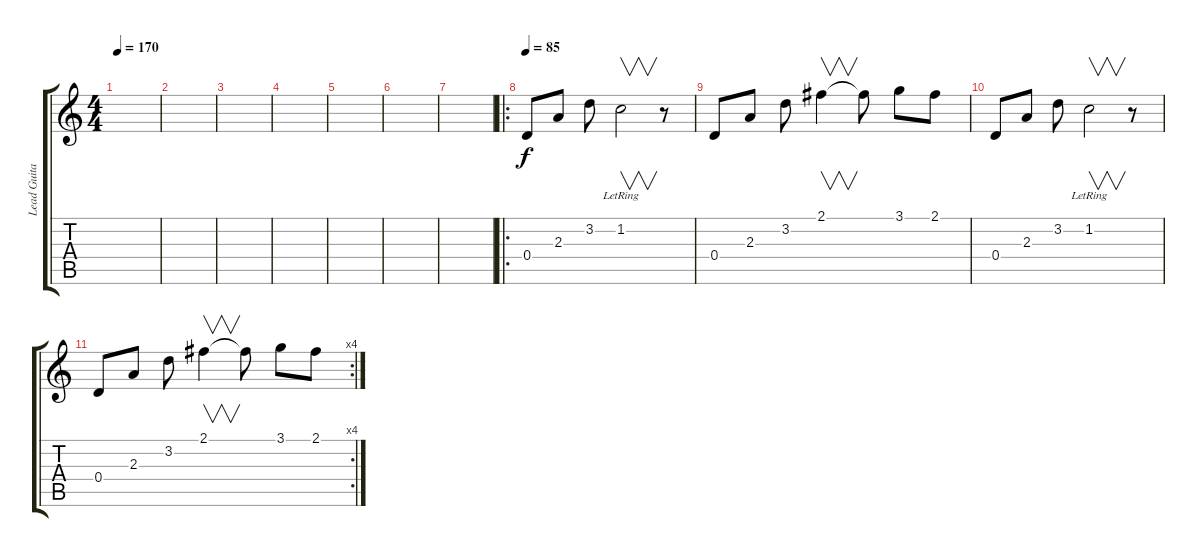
\track ("Lead Guitar" "Lead Guita") {instrument overdrivenguitar}
\staff {score tabs}
\tuning (E4 B3 G3 D3 A2 E2) {hide}
\ts (4 4)
\tempo 170
\clef g2
\ks c
|
|
|
|
|
|
|
\ro
\tempo 85
0.4.8{volume 11 instrument electricguitarclean} 2.3.8 3.2.8 1.2{lr}.2{v} r.8 |
0.4.8 2.3.8 3.2.8 2.1.4{v} 2.1{t}.8 3.1.8 2.1.8 |
0.4.8 2.3.8 3.2.8 1.2{lr}.2{v} r.8 |
\rc 4
0.4.8 2.3.8 3.2.8 2.1.4{v} 2.1{t}.8 3.1.8 2.1.8
